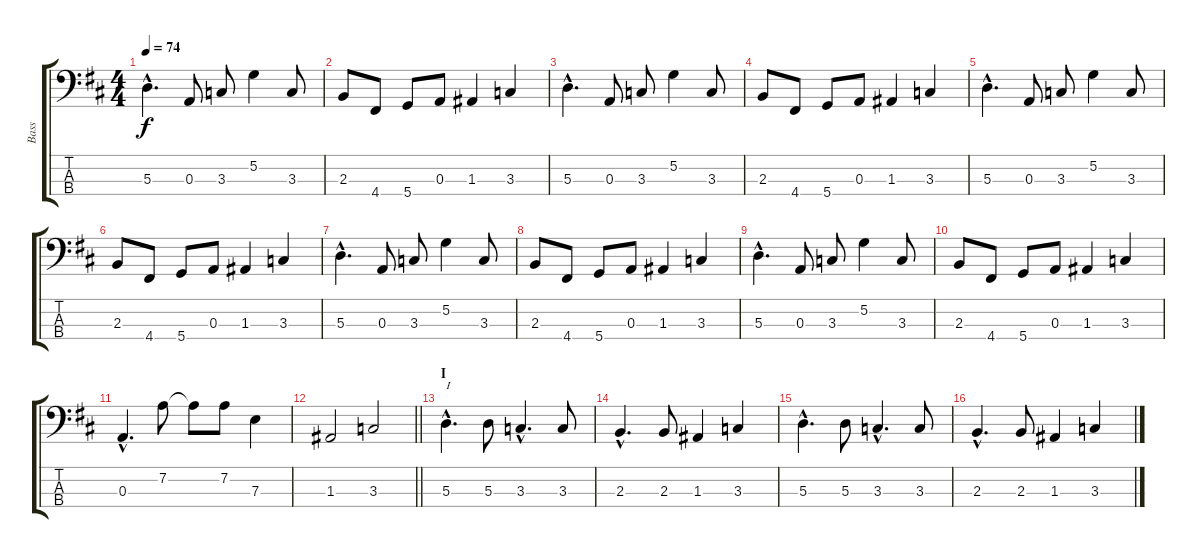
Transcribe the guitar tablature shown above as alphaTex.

\track ("Bass" "Bass") {instrument electricbasspick}
\staff {score tabs}
\tuning (G2 D2 A1 D1) {hide}
\ts (4 4)
\tempo 74
\clef f4
\ks d
5.3{hac}.4{d dy f} 0.3.8 3.3.8 5.2.4 3.3.8 |
2.3.8 4.4.8 5.4.8 0.3.8 1.3.4 3.3.4 |
5.3{hac}.4{d} 0.3.8 3.3.8 5.2.4 3.3.8 |
2.3.8 4.4.8 5.4.8 0.3.8 1.3.4 3.3.4 |
5.3{hac}.4{d} 0.3.8 3.3.8 5.2.4 3.3.8 |
2.3.8 4.4.8 5.4.8 0.3.8 1.3.4 3.3.4 |
5.3{hac}.4{d} 0.3.8 3.3.8 5.2.4 3.3.8 |
2.3.8 4.4.8 5.4.8 0.3.8 1.3.4 3.3.4 |
5.3{hac}.4{d} 0.3.8 3.3.8 5.2.4 3.3.8 |
2.3.8 4.4.8 5.4.8 0.3.8 1.3.4 3.3.4 |
0.3{hac}.4{d} 7.2.8 7.2{t}.8 7.2.8 7.3.4 |
\barLineRight lightlight
1.3.2 3.3.2 |
\section ("" "I")
5.3{hac}.4{d txt "I"} 5.3.8 3.3{hac}.4{d} 3.3.8 |
2.3{hac}.4{d} 2.3.8 1.3.4 3.3.4 |
5.3{hac}.4{d} 5.3.8 3.3{hac}.4{d} 3.3.8 |
2.3{hac}.4{d} 2.3.8 1.3.4 3.3.4
